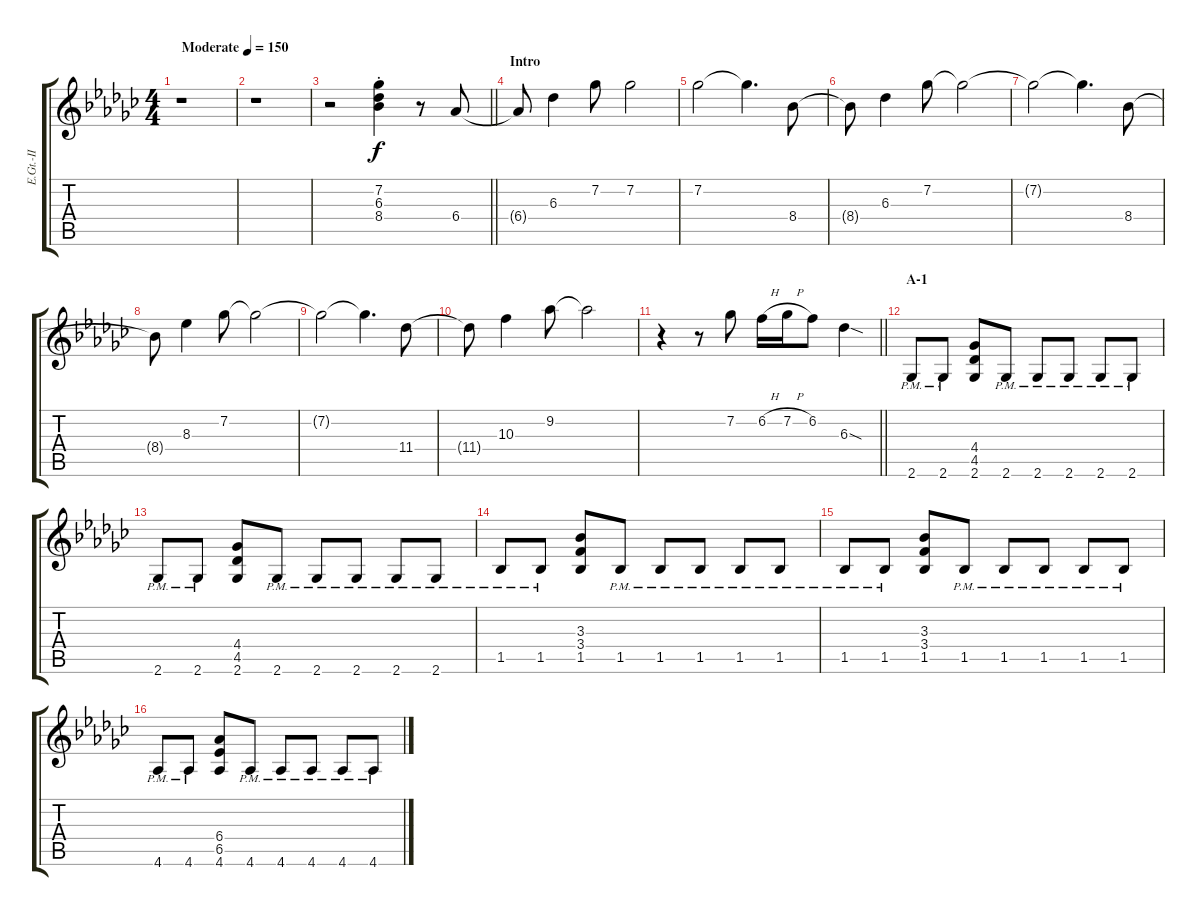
\track ("E.Gt.-II" "E.Gt.-II") {instrument distortionguitar}
\staff {score tabs}
\tuning (E4 B3 G3 D3 A2 E2) {hide}
\ts (4 4)
\tempo (150 "Moderate")
\clef g2
\ks gb
r.1{dy f instrument distortionguitar} |
r.1 |
\barLineRight lightlight
r.2 (7.2{st} 6.3{st} 8.4{st}).4 r.8 6.4.8 |
\section ("" "Intro")
6.4{t}.8 6.3.4 7.2.8 7.2.2 |
7.2.2 7.2{t}.4{d} 8.4.8 |
8.4{t}.8 6.3.4 7.2.8 7.2{t}.2 |
7.2{t}.2 7.2{t}.4{d} 8.4.8 |
8.4{t}.8 8.3.4 7.2.8 7.2{t}.2 |
7.2{t}.2 7.2{t}.4{d} 11.4.8 |
11.4{t}.8 10.3.4 9.2.8 9.2{t}.2 |
\barLineRight lightlight
r.4 r.8 7.2.8 6.2{h}.16 7.2{h}.16 6.2.8 6.3{sod}.4 |
\section ("" "A-1")
2.6{pm}.8 2.6{pm}.8 (4.4 4.5 2.6).8 2.6{pm}.8 2.6{pm}.8 2.6{pm}.8 2.6{pm}.8 2.6{pm}.8 |
2.6{pm}.8 2.6{pm}.8 (4.4 4.5 2.6).8 2.6{pm}.8 2.6{pm}.8 2.6{pm}.8 2.6{pm}.8 2.6{pm}.8 |
1.5{pm}.8 1.5{pm}.8 (3.3 3.4 1.5).8 1.5{pm}.8 1.5{pm}.8 1.5{pm}.8 1.5{pm}.8 1.5{pm}.8 |
1.5{pm}.8 1.5{pm}.8 (3.3 3.4 1.5).8 1.5{pm}.8 1.5{pm}.8 1.5{pm}.8 1.5{pm}.8 1.5{pm}.8 |
4.6{pm}.8 4.6{pm}.8 (6.4 6.5 4.6).8 4.6{pm}.8 4.6{pm}.8 4.6{pm}.8 4.6{pm}.8 4.6{pm}.8
